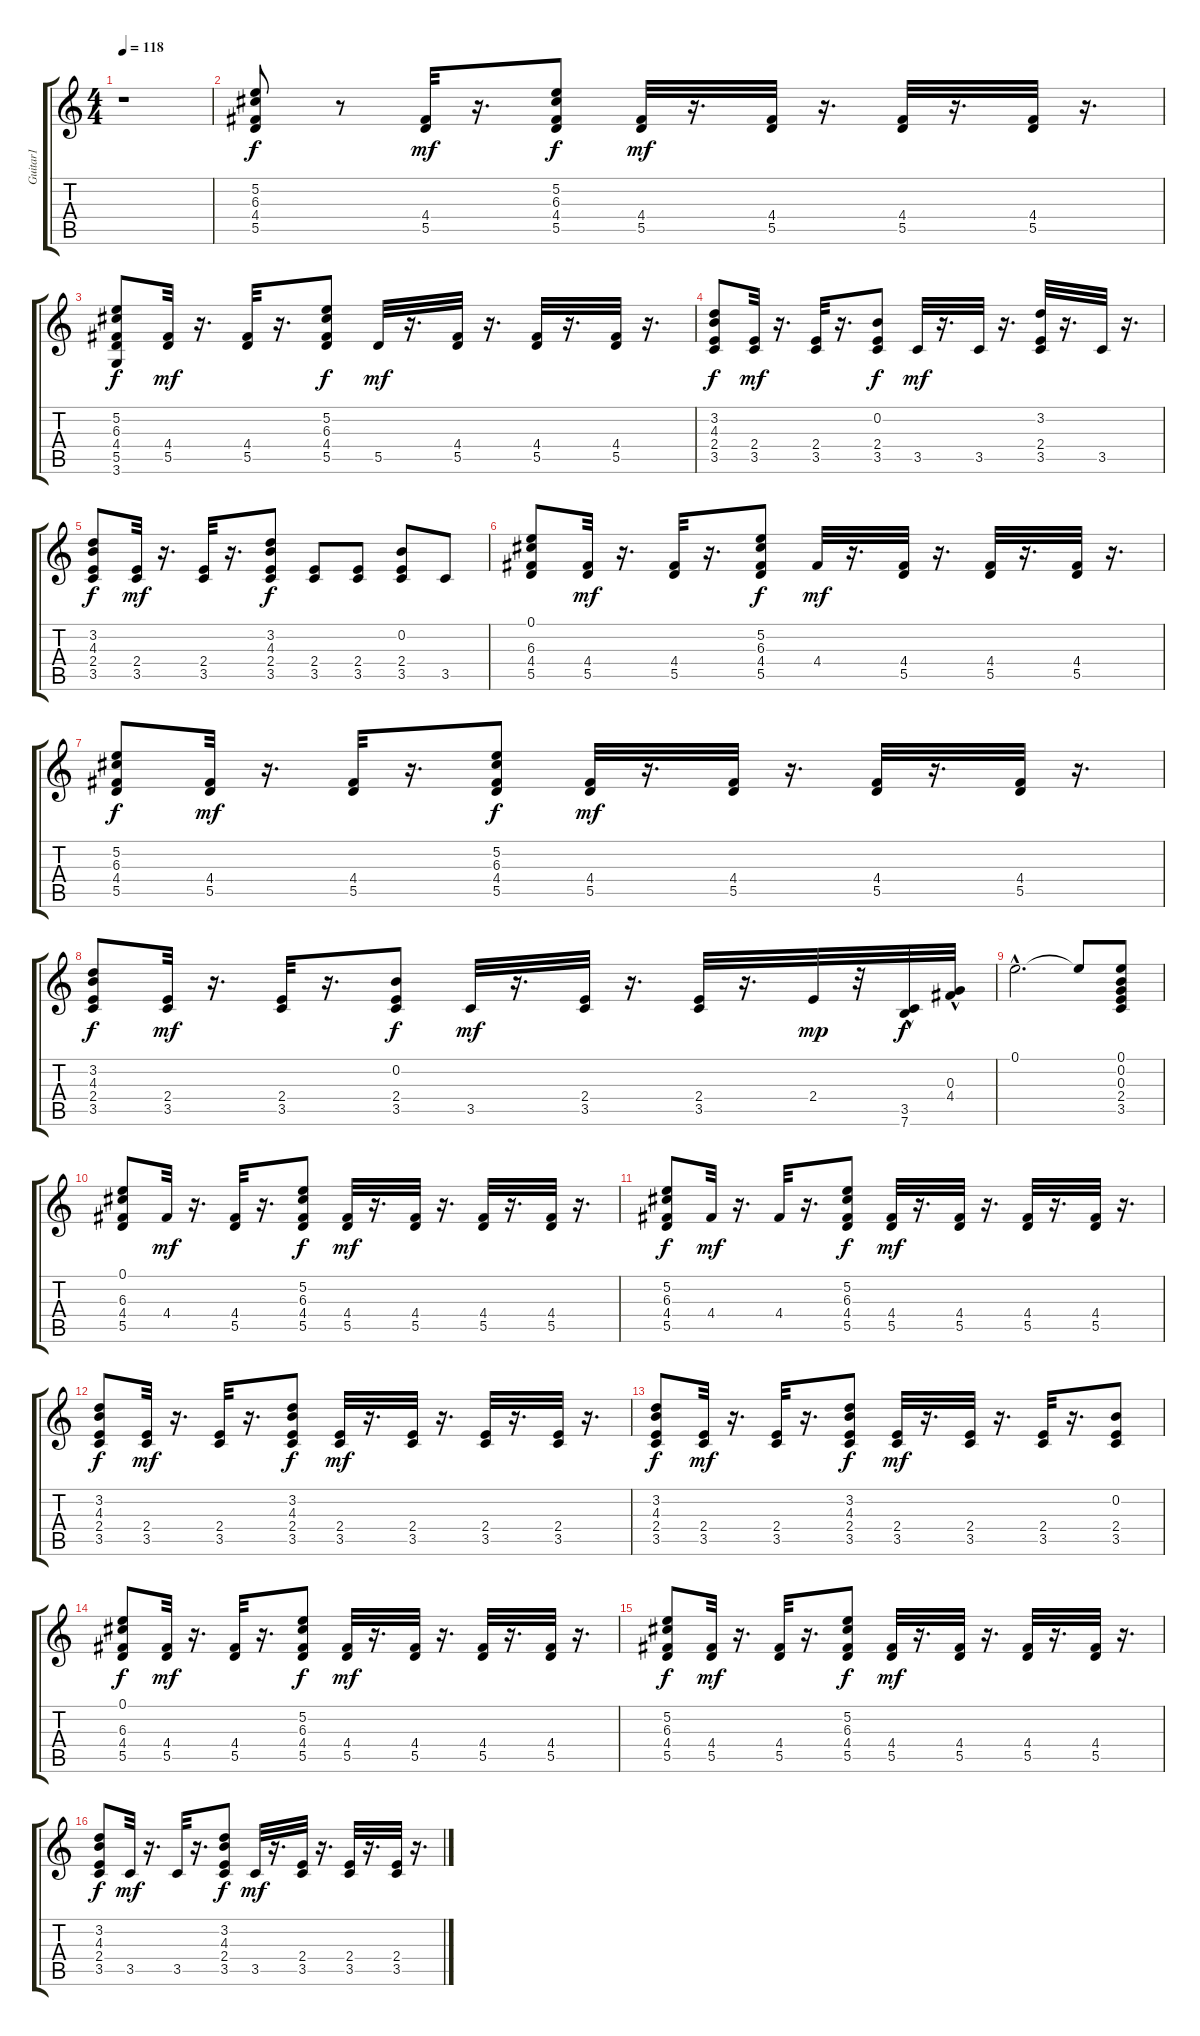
\track ("Guitar1" "Guitar1") {instrument distortionguitar}
\staff {score tabs}
\tuning (E4 B3 G3 D3 A2 E2) {hide}
\ts (4 4)
\tempo 118
\clef g2
\ks c
r.1{dy f instrument distortionguitar} |
(5.2 6.3 4.4 5.5).8 r.8 (4.4 5.5).32{dy mf} r.16{d} (5.2 6.3 4.4 5.5).8{dy f} (4.4 5.5).32{dy mf} r.16{d} (4.4 5.5).32 r.16{d} (4.4 5.5).32 r.16{d} (4.4 5.5).32 r.16{d} |
(5.2 6.3 4.4 5.5 3.6).8{dy f} (4.4 5.5).32{dy mf} r.16{d} (4.4 5.5).32 r.16{d} (5.2 6.3 4.4 5.5).8{dy f} 5.5.32{dy mf} r.16{d} (4.4 5.5).32 r.16{d} (4.4 5.5).32 r.16{d} (4.4 5.5).32 r.16{d} |
(3.2 4.3 2.4 3.5).8{dy f} (2.4 3.5).32{dy mf} r.16{d} (2.4 3.5).32 r.16{d} (0.2 2.4 3.5).8{dy f} 3.5.32{dy mf} r.16{d} 3.5.32 r.16{d} (3.2 2.4 3.5).32 r.16{d} 3.5.32 r.16{d} |
(3.2 4.3 2.4 3.5).8{dy f} (2.4 3.5).32{dy mf} r.16{d} (2.4 3.5).32 r.16{d} (3.2 4.3 2.4 3.5).8{dy f} (2.4 3.5).8 (2.4 3.5).8 (0.2 2.4 3.5).8 3.5.8 |
(0.1 6.3 4.4 5.5).8 (4.4 5.5).32{dy mf} r.16{d} (4.4 5.5).32 r.16{d} (5.2 6.3 4.4 5.5).8{dy f} 4.4.32{dy mf} r.16{d} (4.4 5.5).32 r.16{d} (4.4 5.5).32 r.16{d} (4.4 5.5).32 r.16{d} |
(5.2 6.3 4.4 5.5).8{dy f} (4.4 5.5).32{dy mf} r.16{d} (4.4 5.5).32 r.16{d} (5.2 6.3 4.4 5.5).8{dy f} (4.4 5.5).32{dy mf} r.16{d} (4.4 5.5).32 r.16{d} (4.4 5.5).32 r.16{d} (4.4 5.5).32 r.16{d} |
(3.2 4.3 2.4 3.5).8{dy f} (2.4 3.5).32{dy mf} r.16{d} (2.4 3.5).32 r.16{d} (0.2 2.4 3.5).8{dy f} 3.5.32{dy mf} r.16{d} (2.4 3.5).32 r.16{d} (2.4 3.5).32 r.16{d} 2.4.32{dy mp} r.32 (3.5{hac} 7.6{hac}).32{dy f} (0.3{hac} 4.4{hac}).32 |
0.1{hac}.2{d} 0.1{t}.8 (0.1 0.2 0.3 2.4 3.5).8 |
(0.1 6.3 4.4 5.5).8 4.4.32{dy mf} r.16{d} (4.4 5.5).32 r.16{d} (5.2 6.3 4.4 5.5).8{dy f} (4.4 5.5).32{dy mf} r.16{d} (4.4 5.5).32 r.16{d} (4.4 5.5).32 r.16{d} (4.4 5.5).32 r.16{d} |
(5.2 6.3 4.4 5.5).8{dy f} 4.4.32{dy mf} r.16{d} 4.4.32 r.16{d} (5.2 6.3 4.4 5.5).8{dy f} (4.4 5.5).32{dy mf} r.16{d} (4.4 5.5).32 r.16{d} (4.4 5.5).32 r.16{d} (4.4 5.5).32 r.16{d} |
(3.2 4.3 2.4 3.5).8{dy f} (2.4 3.5).32{dy mf} r.16{d} (2.4 3.5).32 r.16{d} (3.2 4.3 2.4 3.5).8{dy f} (2.4 3.5).32{dy mf} r.16{d} (2.4 3.5).32 r.16{d} (2.4 3.5).32 r.16{d} (2.4 3.5).32 r.16{d} |
(3.2 4.3 2.4 3.5).8{dy f} (2.4 3.5).32{dy mf} r.16{d} (2.4 3.5).32 r.16{d} (3.2 4.3 2.4 3.5).8{dy f} (2.4 3.5).32{dy mf} r.16{d} (2.4 3.5).32 r.16{d} (2.4 3.5).32 r.16{d} (0.2 2.4 3.5).8 |
(0.1 6.3 4.4 5.5).8{dy f} (4.4 5.5).32{dy mf} r.16{d} (4.4 5.5).32 r.16{d} (5.2 6.3 4.4 5.5).8{dy f} (4.4 5.5).32{dy mf} r.16{d} (4.4 5.5).32 r.16{d} (4.4 5.5).32 r.16{d} (4.4 5.5).32 r.16{d} |
(5.2 6.3 4.4 5.5).8{dy f} (4.4 5.5).32{dy mf} r.16{d} (4.4 5.5).32 r.16{d} (5.2 6.3 4.4 5.5).8{dy f} (4.4 5.5).32{dy mf} r.16{d} (4.4 5.5).32 r.16{d} (4.4 5.5).32 r.16{d} (4.4 5.5).32 r.16{d} |
(3.2 4.3 2.4 3.5).8{dy f} 3.5.32{dy mf} r.16{d} 3.5.32 r.16{d} (3.2 4.3 2.4 3.5).8{dy f} 3.5.32{dy mf} r.16{d} (2.4 3.5).32 r.16{d} (2.4 3.5).32 r.16{d} (2.4 3.5).32 r.16{d}
